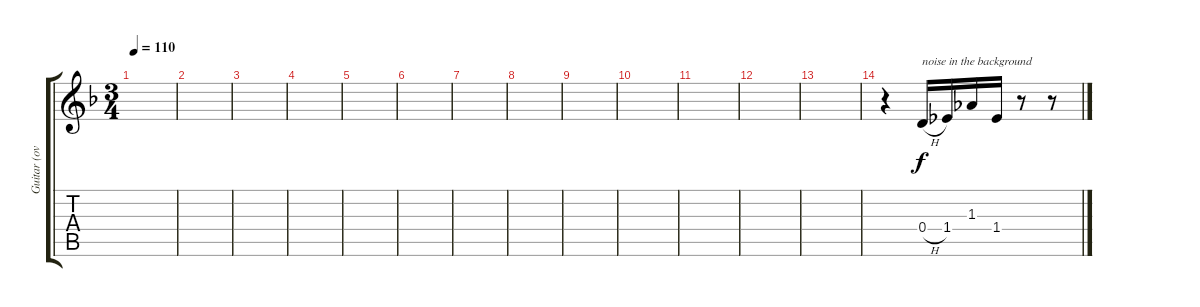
\track ("Guitar (overdub)" "Guitar (ov") {instrument overdrivenguitar}
\staff {score tabs}
\tuning (E4 B3 G3 D3 A2 D2) {hide}
\ts (3 4)
\tempo 110
\clef g2
\ks dminor
|
|
|
|
|
|
|
|
|
|
|
|
|
r.4 0.4{h}.16{txt "noise in the background" volume 7 instrument overdrivenguitar} 1.4.16 1.3.16 1.4.16 r.8 r.8{volume 11 instrument distortionguitar}
